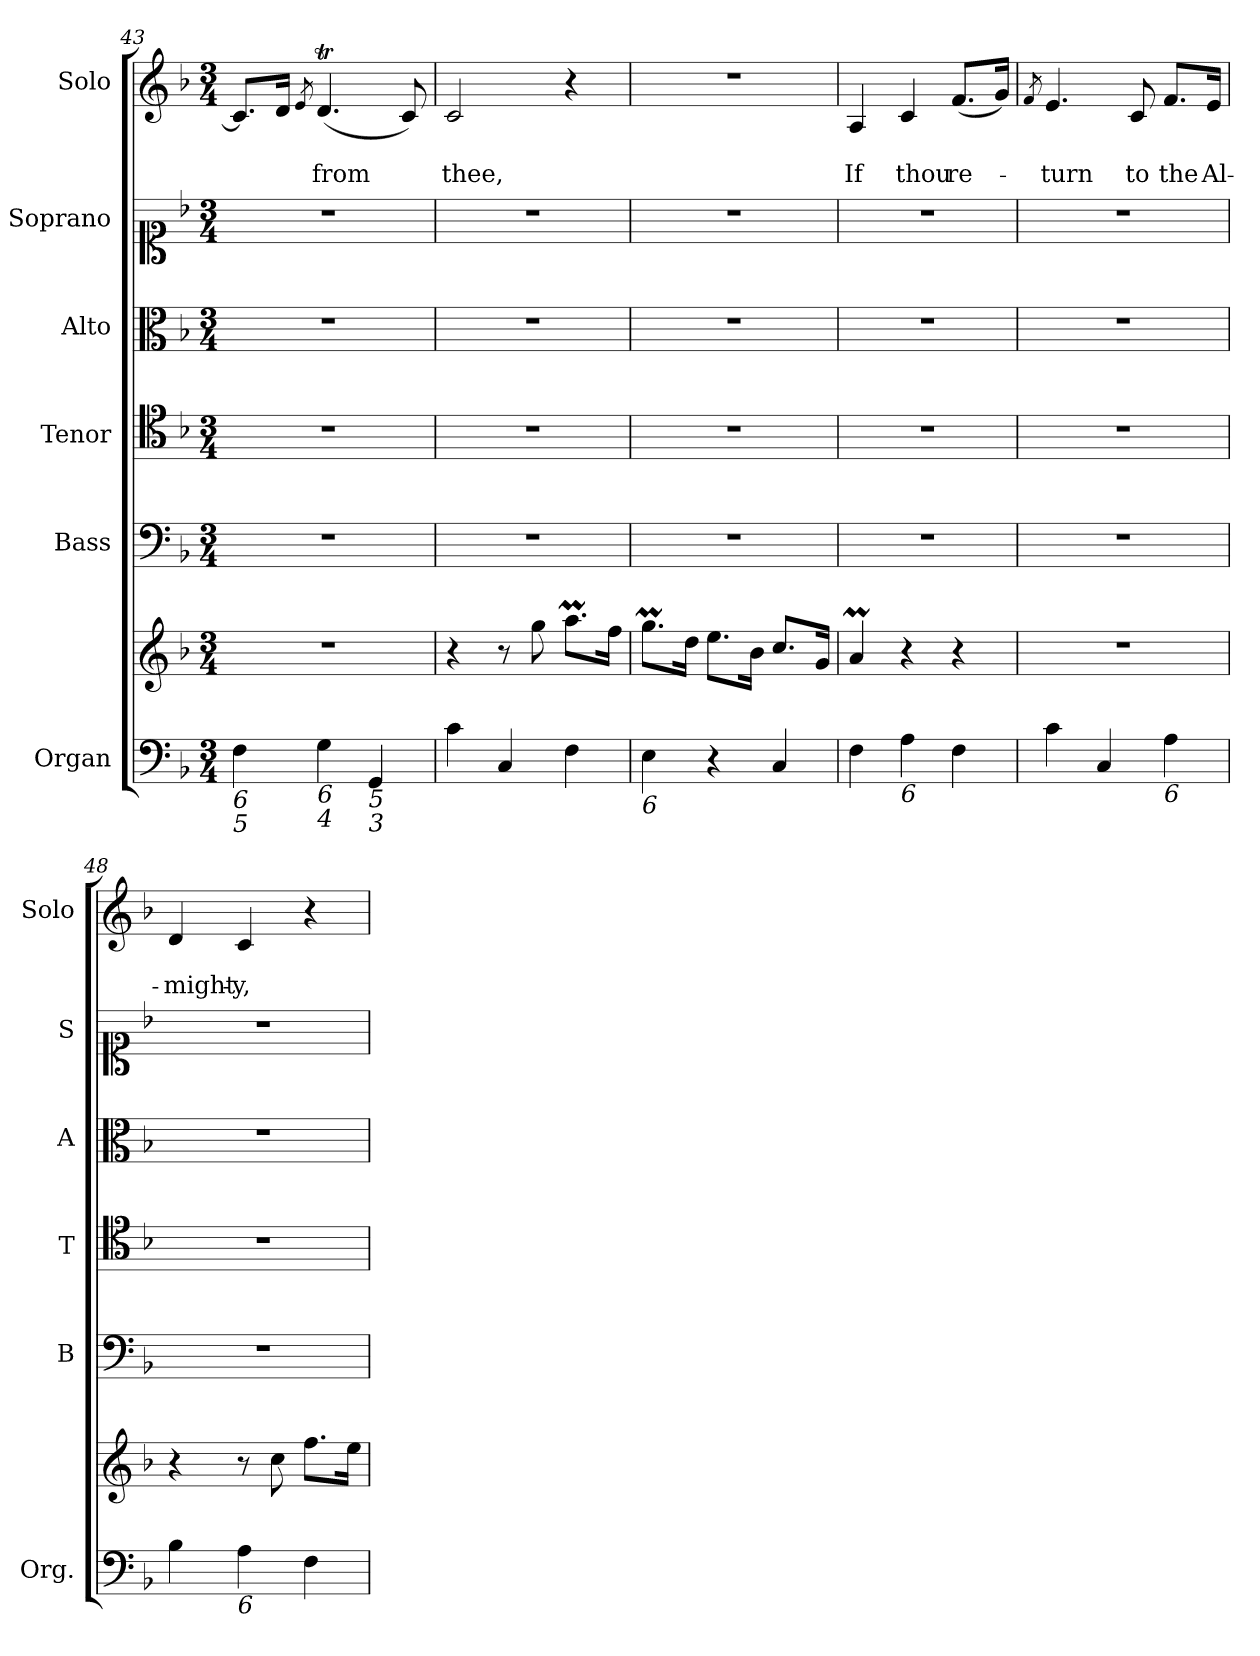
**kern	**kern	**kern	**kern	**kern	**kern	**kern	**text	**text
*part6	*part6	*part5	*part4	*part3	*part2	*part1	*part1	*part1
*staff7	*staff6	*staff5	*staff4	*staff3	*staff2	*staff1	*staff1	*staff1
*I"Organ	*	*I"Bass	*I"Tenor	*I"Alto	*I"Soprano	*I"Solo	*	*
*I'Org.	*	*I'B	*I'T	*I'A	*I'S	*I'Solo	*	*
*clefF4	*clefG2	*clefF4	*clefC4	*clefC3	*clefC1	*clefG2	*	*
*k[b-]	*k[b-]	*k[b-]	*k[b-]	*k[b-]	*k[b-]	*k[b-]	*	*
*F:	*F:	*F:	*F:	*F:	*F:	*F:	*	*
*M3/4	*M3/4	*M3/4	*M3/4	*M3/4	*M3/4	*M3/4	*	*
=43	=43	=43	=43	=43	=43	=43	=43	=43
!LO:TX:b:i:t=6	!	!	!	!	!	!	!	!
!LO:TX:b:i:t=5	!	!	!	!	!	!	!	!
4F\	2.r	2.r	2.r	2.r	2.r	8.c/L]	.	.
.	.	.	.	.	.	16d/Jk	.	.
.	.	.	.	.	.	8qe/	.	.
!LO:TX:b:i:t=6	!	!	!	!	!	!	!	!
!LO:TX:b:i:t=4	!	!	!	!	!	!	!	!
!	!	!	!	!	!	!	!	!LO:LY:b
4G\	.	.	.	.	.	(<4.dT/	.	from
!LO:TX:b:i:t=5	!	!	!	!	!	!	!	!
!LO:TX:b:i:t=3	!	!	!	!	!	!	!	!
4GG/	.	.	.	.	.	.	.	.
.	.	.	.	.	.	8c/)	.	.
=44	=44	=44	=44	=44	=44	=44	=44	=44
!	!	!	!	!	!	!	!	!LO:LY:b
4c\	4r	2.r	2.r	2.r	2.r	2c/	.	thee,
4C/	8r	.	.	.	.	.	.	.
.	8gg\	.	.	.	.	.	.	.
4F\	8.aam\L	.	.	.	.	4r	.	.
.	16ff\Jk	.	.	.	.	.	.	.
=45	=45	=45	=45	=45	=45	=45	=45	=45
!LO:TX:b:i:t=6	!	!	!	!	!	!	!	!
4E\	8.ggM\L	2.r	2.r	2.r	2.r	2.r	.	.
.	16dd\Jk	.	.	.	.	.	.	.
4r	8.ee\L	.	.	.	.	.	.	.
.	16b-\Jk	.	.	.	.	.	.	.
4C/	8.cc/L	.	.	.	.	.	.	.
.	16g/Jk	.	.	.	.	.	.	.
=46	=46	=46	=46	=46	=46	=46	=46	=46
!	!	!	!	!	!	!	!	!LO:LY:b
4F\	4am/	2.r	2.r	2.r	2.r	4A/	.	If
!LO:TX:b:i:t=6	!	!	!	!	!	!	!	!
!	!	!	!	!	!	!	!	!LO:LY:b
4A\	4r	.	.	.	.	4c/	.	thou
!	!	!	!	!	!	!	!	!LO:LY:b
4F\	4r	.	.	.	.	(<8.f/L	.	re-
.	.	.	.	.	.	16g/Jk)	.	.
=47	=47	=47	=47	=47	=47	=47	=47	=47
.	.	.	.	.	.	8qf/	.	.
!	!	!	!	!	!	!	!	!LO:LY:b
4c\	2.r	2.r	2.r	2.r	2.r	4.e/	.	-turn
4C/	.	.	.	.	.	.	.	.
!	!	!	!	!	!	!	!	!LO:LY:b
.	.	.	.	.	.	8c/	.	to
!LO:TX:b:i:t=6	!	!	!	!	!	!	!	!
!	!	!	!	!	!	!	!	!LO:LY:b
4A\	.	.	.	.	.	8.f/L	.	the
!	!	!	!	!	!	!	!	!LO:LY:b
.	.	.	.	.	.	16e/Jk	.	Al-
=48	=48	=48	=48	=48	=48	=48	=48	=48
!	!	!	!	!	!	!	!	!LO:LY:b
4B-\	4r	2.r	2.r	2.r	2.r	4d/	.	-might-
!LO:TX:b:i:t=6	!	!	!	!	!	!	!	!
!	!	!	!	!	!	!	!	!LO:LY:b
4A\	8r	.	.	.	.	4c/	.	-y,
.	8cc\	.	.	.	.	.	.	.
4F\	8.ff\L	.	.	.	.	4r	.	.
.	16ee\Jk	.	.	.	.	.	.	.
=	=	=	=	=	=	=	=	=
*-	*-	*-	*-	*-	*-	*-	*-	*-
